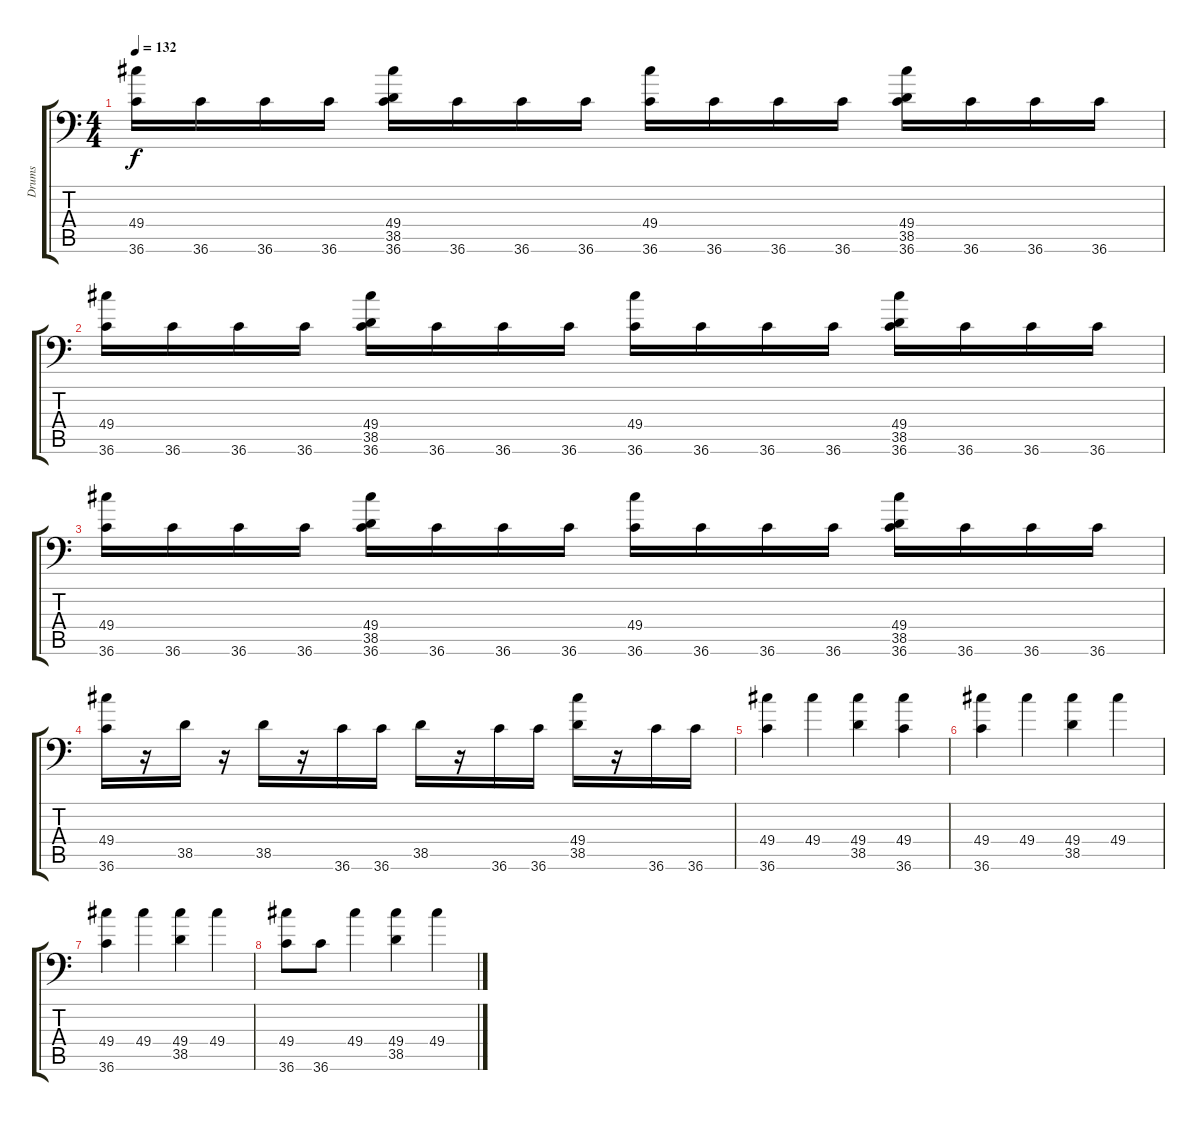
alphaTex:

\track ("Drums" "Drums") {instrument acousticgrandpiano}
\staff {score tabs}
\tuning (C-1 C-1 C-1 C-1 C-1 C-1) {hide}
\ts (4 4)
\tempo 132
\clef f4
\ks c
(49.4 36.6).16{dy f} 36.6.16 36.6.16 36.6.16 (49.4 38.5 36.6).16 36.6.16 36.6.16 36.6.16 (49.4 36.6).16 36.6.16 36.6.16 36.6.16 (49.4 38.5 36.6).16 36.6.16 36.6.16 36.6.16 |
(49.4 36.6).16 36.6.16 36.6.16 36.6.16 (49.4 38.5 36.6).16 36.6.16 36.6.16 36.6.16 (49.4 36.6).16 36.6.16 36.6.16 36.6.16 (49.4 38.5 36.6).16 36.6.16 36.6.16 36.6.16 |
(49.4 36.6).16 36.6.16 36.6.16 36.6.16 (49.4 38.5 36.6).16 36.6.16 36.6.16 36.6.16 (49.4 36.6).16 36.6.16 36.6.16 36.6.16 (49.4 38.5 36.6).16 36.6.16 36.6.16 36.6.16 |
(49.4 36.6).16 r.16 38.5.16 r.16 38.5.16 r.16 36.6.16 36.6.16 38.5.16 r.16 36.6.16 36.6.16 (49.4 38.5).16 r.16 36.6.16 36.6.16 |
(49.4 36.6).4 49.4.4 (49.4 38.5).4 (49.4 36.6).4 |
(49.4 36.6).4 49.4.4 (49.4 38.5).4 49.4.4 |
(49.4 36.6).4 49.4.4 (49.4 38.5).4 49.4.4 |
(49.4 36.6).8 36.6.8 49.4.4 (49.4 38.5).4 49.4.4
